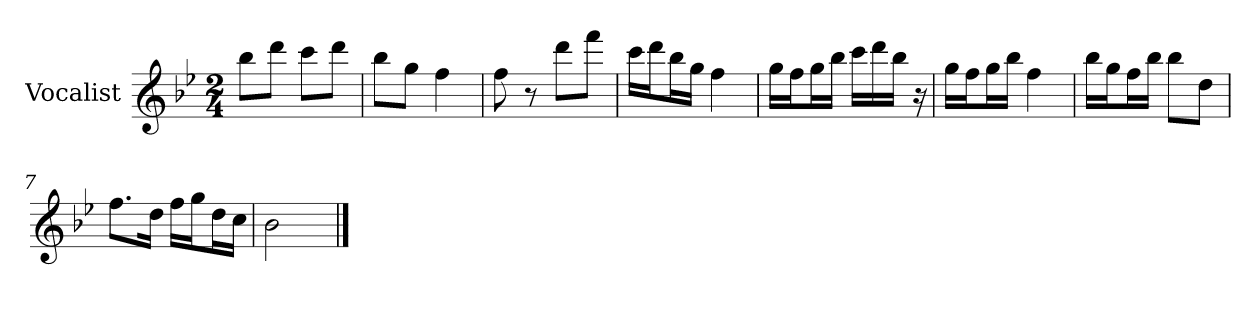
**kern
*part1
*staff1
*I"Vocalist
*k[b-e-]
*B-:
*M2/4
=
8bb-L
8dddJ
8cccL
8dddJ
=1
8bb-L
8ggJ
4ff
=2
8ff
8r
8dddL
8fffJ
=3
16cccLL
16dddJ
16bb-L
16ggJJ
4ff
=4
16ggLL
16ffJ
16ggL
16bb-JJ
16cccLL
16ddd
16bb-JJ
16r
=5
16ggLL
16ffJ
16ggL
16bb-JJ
4ff
=6
16bb-LL
16ggJ
16ffL
16bb-JJ
8bb-L
8ddJ
=7
8.ffL
16ddJk
16ffLL
16ggJ
16ddL
16ccJJ
=8
2b-
==
*-
